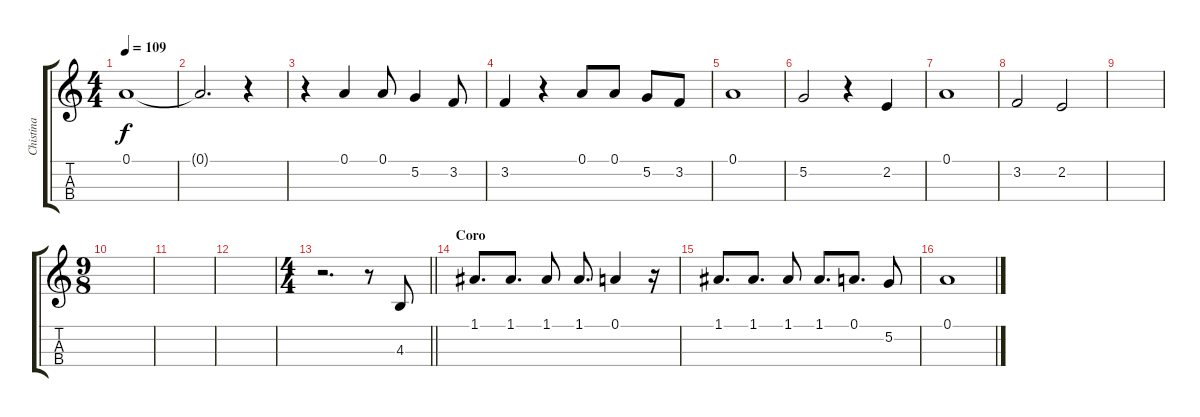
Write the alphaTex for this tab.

\track ("Chistina" "Chistina") {instrument sopranosax}
\staff {score tabs}
\tuning (A4 D4 G3 C3) {hide}
\ts (4 4)
\tempo 109
\clef g2
\ks c
0.1.1{dy f} |
0.1{t}.2{d} r.4 |
r.4 0.1.4 0.1.8 5.2.4 3.2.8 |
3.2.4 r.4 0.1.8 0.1.8 5.2.8 3.2.8 |
0.1.1 |
5.2.2 r.4 2.2.4 |
0.1.1 |
3.2.2 2.2.2 |
|
\ts (9 8)
|
|
|
\ts (4 4)
\barLineRight lightlight
r.2{d} r.8 4.3.8 |
\section ("" "Coro")
1.1.8{d} 1.1.8{d} 1.1.8 1.1.8{d} 0.1.4 r.16 |
1.1.8{d} 1.1.8{d} 1.1.8 1.1.8{d} 0.1.8{d} 5.2.8 |
0.1.1
